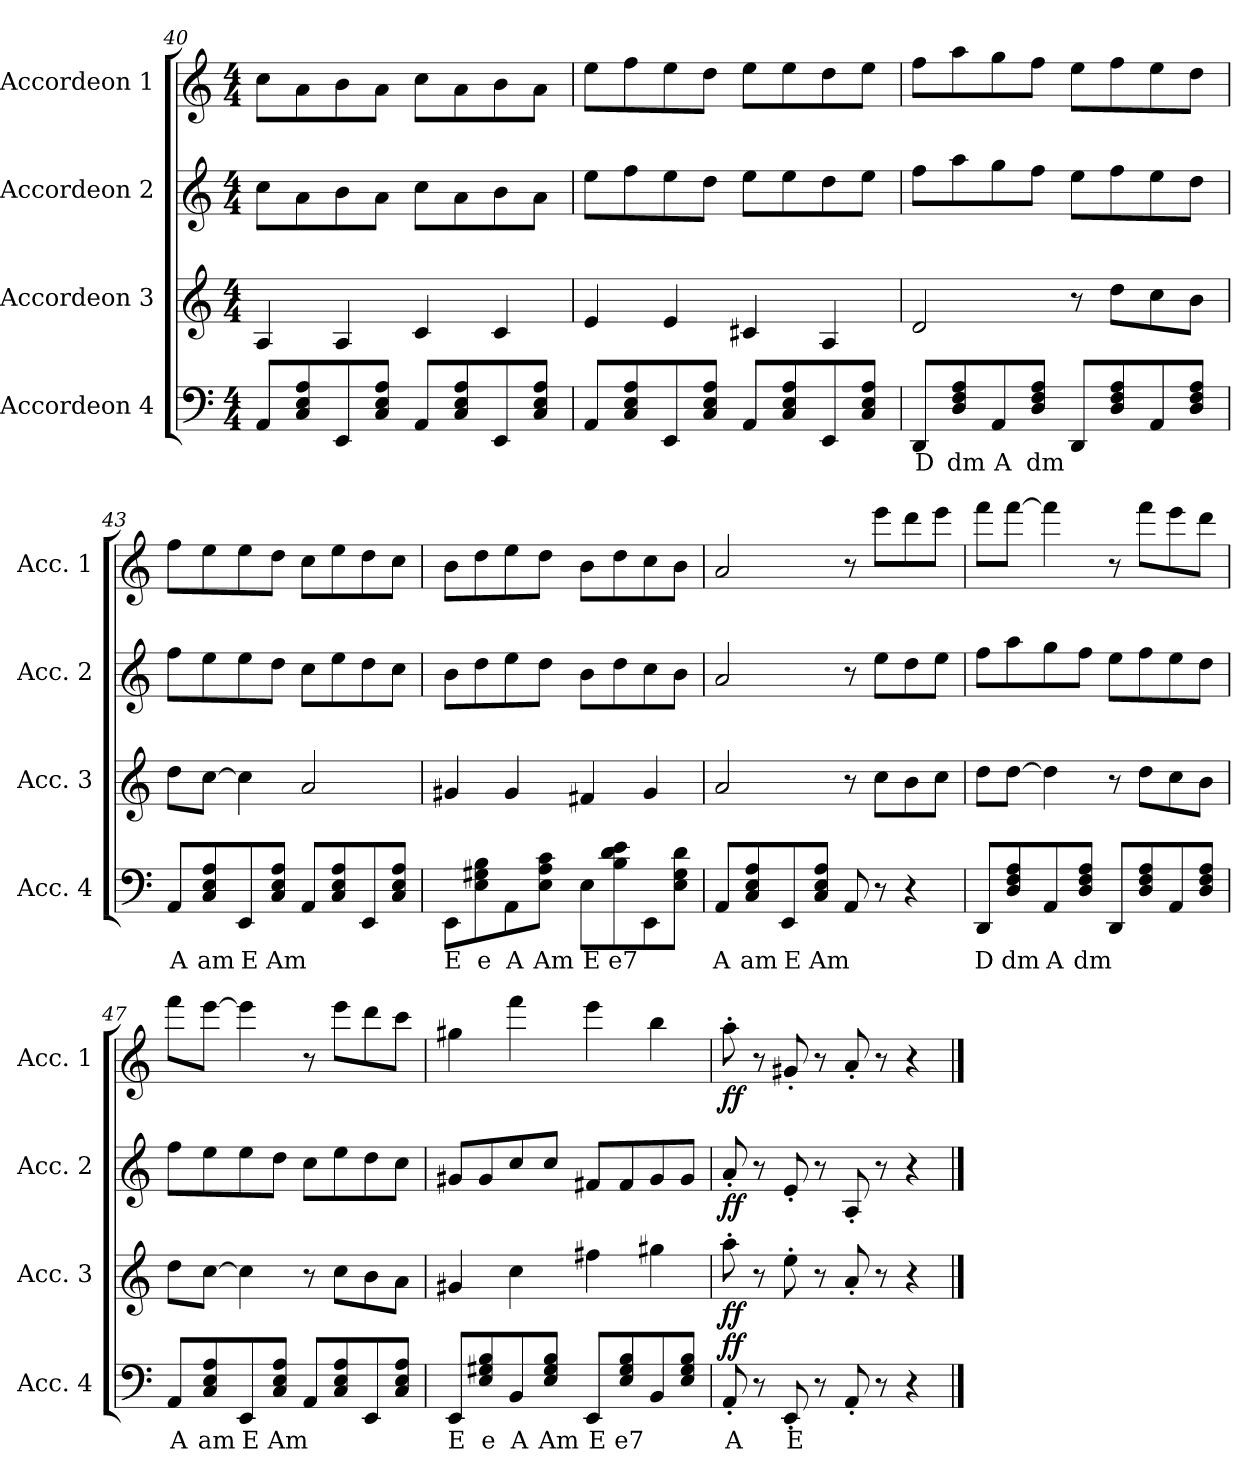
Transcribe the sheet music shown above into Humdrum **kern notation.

**kern	**text	**dynam	**kern	**dynam	**kern	**dynam	**kern	**dynam
*part4	*part4	*part4	*part3	*part3	*part2	*part2	*part1	*part1
*staff4	*staff4	*staff4	*staff3	*staff3	*staff2	*staff2	*staff1	*staff1
*I"Accordeon 4	*	*	*I"Accordeon 3	*	*I"Accordeon 2	*	*I"Accordeon 1	*
*I'Acc. 4	*	*	*I'Acc. 3	*	*I'Acc. 2	*	*I'Acc. 1	*
*clefF4	*	*	*clefG2	*	*clefG2	*	*clefG2	*
*k[]	*	*	*k[]	*	*k[]	*	*k[]	*
*M4/4	*	*	*M4/4	*	*M4/4	*	*M4/4	*
=40	=40	=40	=40	=40	=40	=40	=40	=40
8AA/L	.	.	4A/	.	8cc\L	.	8cc\L	.
8C/ 8E/ 8A/	.	.	.	.	8a\	.	8a\	.
8EE/	.	.	4A/	.	8b\	.	8b\	.
8C/ 8E/ 8A/J	.	.	.	.	8a\J	.	8a\J	.
8AA/L	.	.	4c/	.	8cc\L	.	8cc\L	.
8C/ 8E/ 8A/	.	.	.	.	8a\	.	8a\	.
8EE/	.	.	4c/	.	8b\	.	8b\	.
8C/ 8E/ 8A/J	.	.	.	.	8a\J	.	8a\J	.
!!LO:LB:g=z
=41	=41	=41	=41	=41	=41	=41	=41	=41
8AA/L	.	.	4e/	.	8ee\L	.	8ee\L	.
8C/ 8E/ 8A/	.	.	.	.	8ff\	.	8ff\	.
8EE/	.	.	4e/	.	8ee\	.	8ee\	.
8C/ 8E/ 8A/J	.	.	.	.	8dd\J	.	8dd\J	.
8AA/L	.	.	4c#X/	.	8ee\L	.	8ee\L	.
8C/ 8E/ 8A/	.	.	.	.	8ee\	.	8ee\	.
8EE/	.	.	4A/	.	8dd\	.	8dd\	.
8C/ 8E/ 8A/J	.	.	.	.	8ee\J	.	8ee\J	.
=42	=42	=42	=42	=42	=42	=42	=42	=42
!	!LO:LY:b	!	!	!	!	!	!	!
8DD/L	D	.	2d/	.	8ff\L	.	8ff\L	.
!	!LO:LY:b	!	!	!	!	!	!	!
8D/ 8F/ 8A/	dm	.	.	.	8aa\	.	8aa\	.
!	!LO:LY:b	!	!	!	!	!	!	!
8AA/	A	.	.	.	8gg\	.	8gg\	.
!	!LO:LY:b	!	!	!	!	!	!	!
8D/ 8F/ 8A/J	dm	.	.	.	8ff\J	.	8ff\J	.
8DD/L	.	.	8r	.	8ee\L	.	8ee\L	.
8D/ 8F/ 8A/	.	.	8dd\L	.	8ff\	.	8ff\	.
8AA/	.	.	8cc\	.	8ee\	.	8ee\	.
8D/ 8F/ 8A/J	.	.	8b\J	.	8dd\J	.	8dd\J	.
=43	=43	=43	=43	=43	=43	=43	=43	=43
!	!LO:LY:b	!	!	!	!	!	!	!
8AA/L	A	.	8dd\L	.	8ff\L	.	8ff\L	.
!	!LO:LY:b	!	!	!	!	!	!	!
8C/ 8E/ 8A/	am	.	[8cc\J	.	8ee\	.	8ee\	.
!	!LO:LY:b	!	!	!	!	!	!	!
8EE/	E	.	4cc\]	.	8ee\	.	8ee\	.
!	!LO:LY:b	!	!	!	!	!	!	!
8C/ 8E/ 8A/J	Am	.	.	.	8dd\J	.	8dd\J	.
8AA/L	.	.	2a/	.	8cc\L	.	8cc\L	.
8C/ 8E/ 8A/	.	.	.	.	8ee\	.	8ee\	.
8EE/	.	.	.	.	8dd\	.	8dd\	.
8C/ 8E/ 8A/J	.	.	.	.	8cc\J	.	8cc\J	.
=44	=44	=44	=44	=44	=44	=44	=44	=44
!	!LO:LY:b	!	!	!	!	!	!	!
8EE\L	E	.	4g#X/	.	8b\L	.	8b\L	.
!	!LO:LY:b	!	!	!	!	!	!	!
8E\ 8G#X\ 8B\	e	.	.	.	8dd\	.	8dd\	.
!	!LO:LY:b	!	!	!	!	!	!	!
8AA\	A	.	4g#/	.	8ee\	.	8ee\	.
!	!LO:LY:b	!	!	!	!	!	!	!
8E\ 8A\ 8c\J	Am	.	.	.	8dd\J	.	8dd\J	.
!	!LO:LY:b	!	!	!	!	!	!	!
8E\L	E	.	4f#X/	.	8b\L	.	8b\L	.
!	!LO:LY:b	!	!	!	!	!	!	!
8B\ 8d\ 8e\	e7	.	.	.	8dd\	.	8dd\	.
8EE\	.	.	4g#/	.	8cc\	.	8cc\	.
8E\ 8G#\ 8d\J	.	.	.	.	8b\J	.	8b\J	.
!!LO:LB:g=z
=45	=45	=45	=45	=45	=45	=45	=45	=45
!	!LO:LY:b	!	!	!	!	!	!	!
8AA/L	A	.	2a/	.	2a/	.	2a/	.
!	!LO:LY:b	!	!	!	!	!	!	!
8C/ 8E/ 8A/	am	.	.	.	.	.	.	.
!	!LO:LY:b	!	!	!	!	!	!	!
8EE/	E	.	.	.	.	.	.	.
!	!LO:LY:b	!	!	!	!	!	!	!
8C/ 8E/ 8A/J	Am	.	.	.	.	.	.	.
8AA/	.	.	8r	.	8r	.	8r	.
8r	.	.	8cc\L	.	8ee\L	.	8eee\L	.
4r	.	.	8b\	.	8dd\	.	8ddd\	.
.	.	.	8cc\J	.	8ee\J	.	8eee\J	.
=46	=46	=46	=46	=46	=46	=46	=46	=46
!	!LO:LY:b	!	!	!	!	!	!	!
8DD/L	D	.	8dd\L	.	8ff\L	.	8fff\L	.
!	!LO:LY:b	!	!	!	!	!	!	!
8D/ 8F/ 8A/	dm	.	[8dd\J	.	8aa\	.	[8fff\J	.
!	!LO:LY:b	!	!	!	!	!	!	!
8AA/	A	.	4dd\]	.	8gg\	.	4fff\]	.
!	!LO:LY:b	!	!	!	!	!	!	!
8D/ 8F/ 8A/J	dm	.	.	.	8ff\J	.	.	.
8DD/L	.	.	8r	.	8ee\L	.	8r	.
8D/ 8F/ 8A/	.	.	8dd\L	.	8ff\	.	8fff\L	.
8AA/	.	.	8cc\	.	8ee\	.	8eee\	.
8D/ 8F/ 8A/J	.	.	8b\J	.	8dd\J	.	8ddd\J	.
=47	=47	=47	=47	=47	=47	=47	=47	=47
!	!LO:LY:b	!	!	!	!	!	!	!
8AA/L	A	.	8dd\L	.	8ff\L	.	8fff\L	.
!	!LO:LY:b	!	!	!	!	!	!	!
8C/ 8E/ 8A/	am	.	[8cc\J	.	8ee\	.	[8eee\J	.
!	!LO:LY:b	!	!	!	!	!	!	!
8EE/	E	.	4cc\]	.	8ee\	.	4eee\]	.
!	!LO:LY:b	!	!	!	!	!	!	!
8C/ 8E/ 8A/J	Am	.	.	.	8dd\J	.	.	.
8AA/L	.	.	8r	.	8cc\L	.	8r	.
8C/ 8E/ 8A/	.	.	8cc\L	.	8ee\	.	8eee\L	.
8EE/	.	.	8b\	.	8dd\	.	8ddd\	.
8C/ 8E/ 8A/J	.	.	8a\J	.	8cc\J	.	8ccc\J	.
=48	=48	=48	=48	=48	=48	=48	=48	=48
!	!LO:LY:b	!	!	!	!	!	!	!
8EE/L	E	.	4g#X/	.	8g#X/L	.	4gg#X\	.
!	!LO:LY:b	!	!	!	!	!	!	!
8E/ 8G#X/ 8B/	e	.	.	.	8g#/	.	.	.
!	!LO:LY:b	!	!	!	!	!	!	!
8BB/	A	.	4cc\	.	8cc/	.	4fff\	.
!	!LO:LY:b	!	!	!	!	!	!	!
8E/ 8G#/ 8B/J	Am	.	.	.	8cc/J	.	.	.
!	!LO:LY:b	!	!	!	!	!	!	!
8EE/L	E	.	4ff#X\	.	8f#X/L	.	4eee\	.
!	!LO:LY:b	!	!	!	!	!	!	!
8E/ 8G#/ 8B/	e7	.	.	.	8f#/	.	.	.
8BB/	.	.	4gg#X\	.	8g#/	.	4bb\	.
8E/ 8G#/ 8B/J	.	.	.	.	8g#/J	.	.	.
!!LO:LB:g=z
=49	=49	=49	=49	=49	=49	=49	=49	=49
!	!LO:LY:b	!LO:DY:b	!	!LO:DY:b	!	!LO:DY:b	!	!LO:DY:b
8AA'/	A	ff	8aa'\	ff	8a'/	ff	8aa'\	ff
8r	.	.	8r	.	8r	.	8r	.
!	!LO:LY:b	!	!	!	!	!	!	!
8EE'/	E	.	8ee'\	.	8e'/	.	8g#X'/	.
8r	.	.	8r	.	8r	.	8r	.
8AA'/	.	.	8a'/	.	8A'/	.	8a'/	.
8r	.	.	8r	.	8r	.	8r	.
4r	.	.	4r	.	4r	.	4r	.
==	==	==	==	==	==	==	==	==
*-	*-	*-	*-	*-	*-	*-	*-	*-
